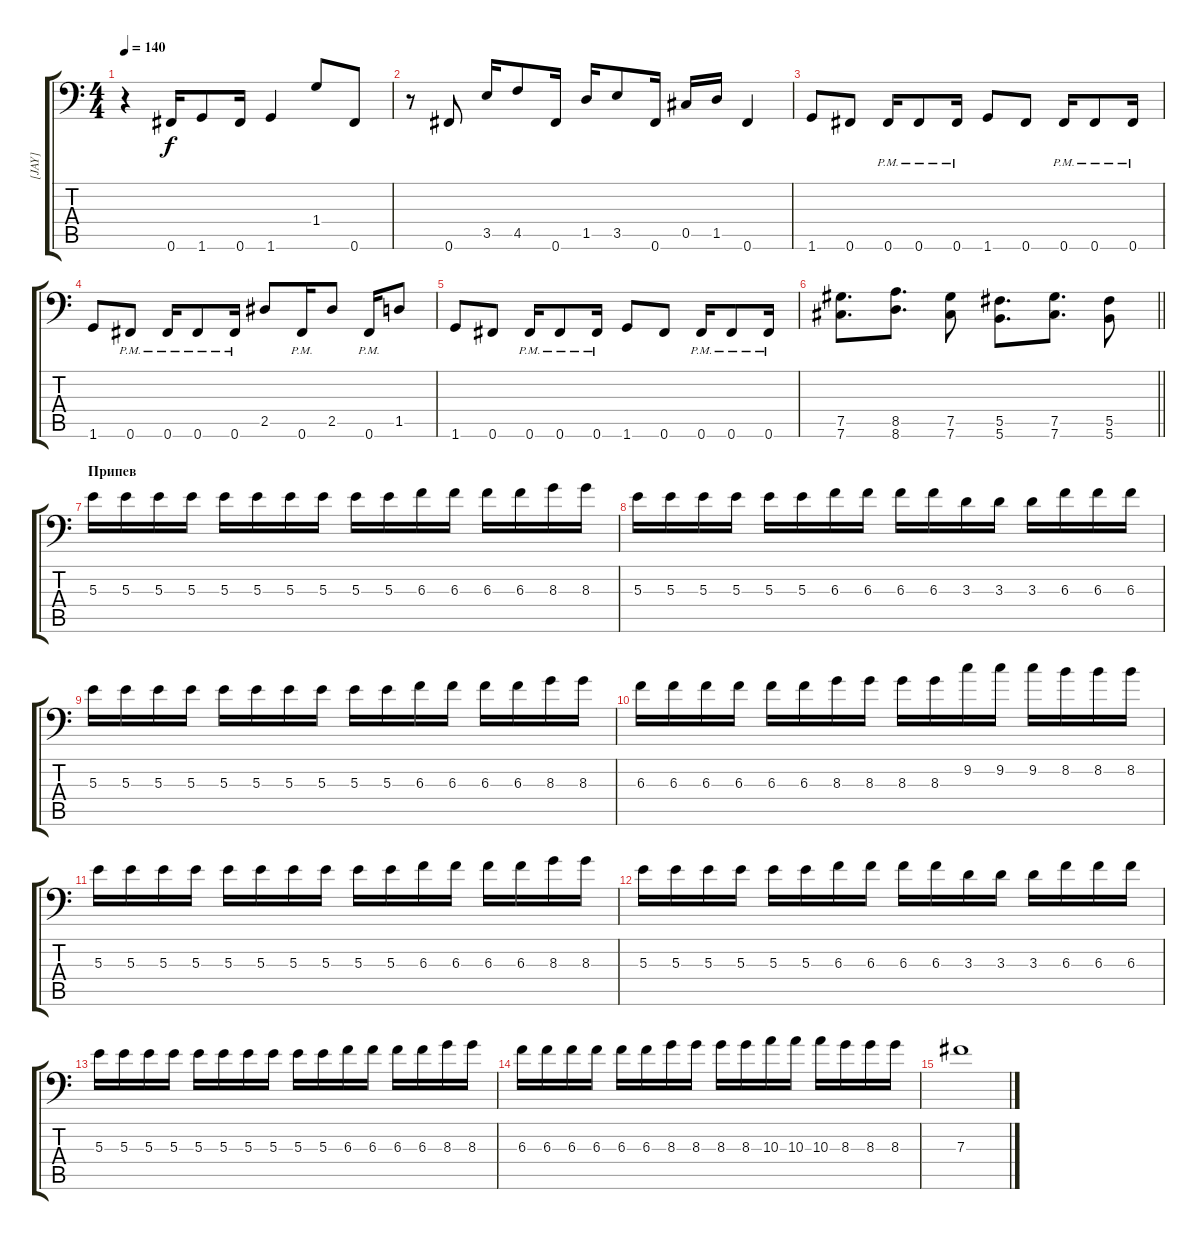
\track ("[JAY]" "[JAY]") {instrument overdrivenguitar}
\staff {score tabs}
\tuning (Ab3 Eb3 B2 Gb2 Db2 Gb1) {hide}
\ts (4 4)
\tempo 140
\clef f4
\ks c
r.4{dy f} 0.6.16 1.6.8 0.6.16 1.6.4 1.4.8 0.6.8 |
r.8 0.6.8 3.5.16 4.5.8 0.6.16 1.5.16 3.5.8 0.6.16 0.5.16 1.5.16 0.6.4 |
1.6.8 0.6.8 0.6{pm}.16 0.6{pm}.8 0.6{pm}.16 1.6.8 0.6.8 0.6{pm}.16 0.6{pm}.8 0.6{pm}.16 |
1.6.8 0.6{pm}.8 0.6{pm}.16 0.6{pm}.8 0.6{pm}.16 2.5.8 0.6{pm}.16 2.5.8 0.6{pm}.16 1.5.8 |
1.6.8 0.6.8 0.6{pm}.16 0.6{pm}.8 0.6{pm}.16 1.6.8 0.6.8 0.6{pm}.16 0.6{pm}.8 0.6{pm}.16 |
\barLineRight lightlight
(7.5 7.6).8{d} (8.5 8.6).8{d} (7.5 7.6).8 (5.5 5.6).8{d} (7.5 7.6).8{d} (5.5 5.6).8 |
\section ("" "Припев")
5.3.16 5.3.16 5.3.16 5.3.16 5.3.16 5.3.16 5.3.16 5.3.16 5.3.16 5.3.16 6.3.16 6.3.16 6.3.16 6.3.16 8.3.16 8.3.16 |
5.3.16 5.3.16 5.3.16 5.3.16 5.3.16 5.3.16 6.3.16 6.3.16 6.3.16 6.3.16 3.3.16 3.3.16 3.3.16 6.3.16 6.3.16 6.3.16 |
5.3.16 5.3.16 5.3.16 5.3.16 5.3.16 5.3.16 5.3.16 5.3.16 5.3.16 5.3.16 6.3.16 6.3.16 6.3.16 6.3.16 8.3.16 8.3.16 |
6.3.16 6.3.16 6.3.16 6.3.16 6.3.16 6.3.16 8.3.16 8.3.16 8.3.16 8.3.16 9.2.16 9.2.16 9.2.16 8.2.16 8.2.16 8.2.16 |
5.3.16 5.3.16 5.3.16 5.3.16 5.3.16 5.3.16 5.3.16 5.3.16 5.3.16 5.3.16 6.3.16 6.3.16 6.3.16 6.3.16 8.3.16 8.3.16 |
5.3.16 5.3.16 5.3.16 5.3.16 5.3.16 5.3.16 6.3.16 6.3.16 6.3.16 6.3.16 3.3.16 3.3.16 3.3.16 6.3.16 6.3.16 6.3.16 |
5.3.16 5.3.16 5.3.16 5.3.16 5.3.16 5.3.16 5.3.16 5.3.16 5.3.16 5.3.16 6.3.16 6.3.16 6.3.16 6.3.16 8.3.16 8.3.16 |
6.3.16 6.3.16 6.3.16 6.3.16 6.3.16 6.3.16 8.3.16 8.3.16 8.3.16 8.3.16 10.3.16 10.3.16 10.3.16 8.3.16 8.3.16 8.3.16 |
7.3.1
